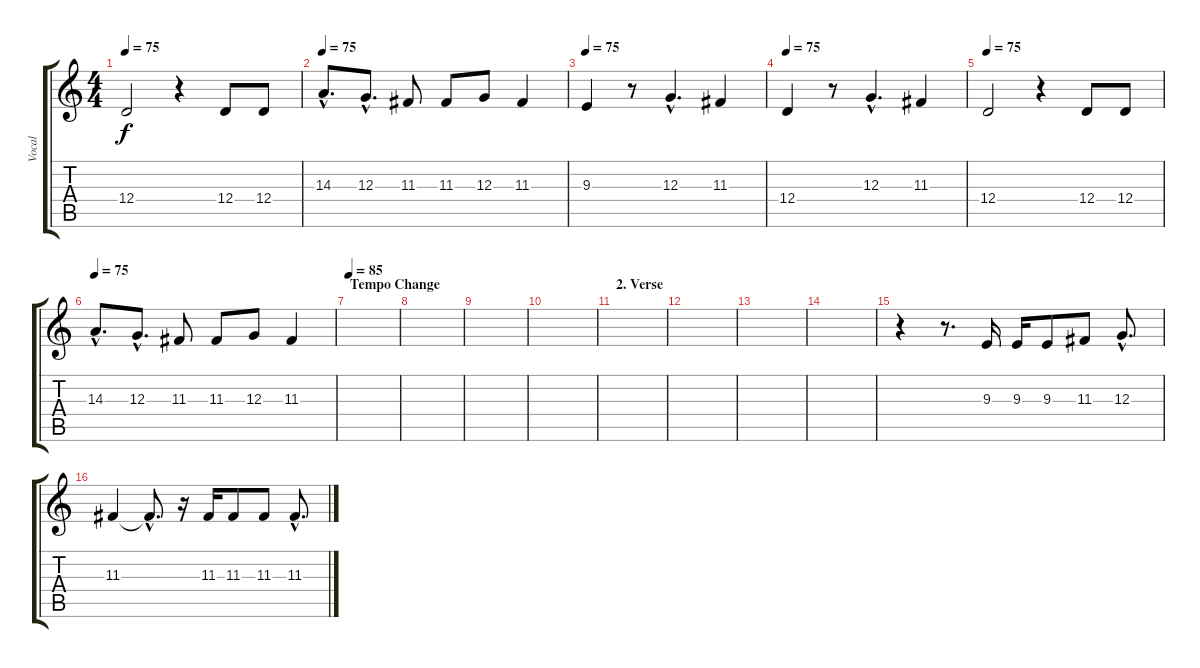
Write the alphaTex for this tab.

\track ("Vocal" "Vocal") {instrument bassoon}
\staff {score tabs}
\tuning (E4 B3 G3 D3 A2 E2) {hide}
\ts (4 4)
\tempo 75
\clef g2
\ks c
12.4.2{dy f} r.4 12.4.8 12.4.8 |
\tempo 70
\tempo 75
14.3{hac}.8{d} 12.3{hac}.8{d} 11.3.8 11.3.8 12.3.8 11.3.4 |
\tempo 75
9.3.4 r.8 12.3{hac}.4{d} 11.3.4 |
\tempo 75
12.4.4 r.8 12.3{hac}.4{d} 11.3.4 |
\tempo 75
12.4.2 r.4 12.4.8 12.4.8 |
\tempo 75
14.3{hac}.8{d} 12.3{hac}.8{d} 11.3.8 11.3.8 12.3.8 11.3.4 |
\section ("" "Tempo Change")
\tempo 85
|
|
|
|
\section ("" "2. Verse")
|
|
|
|
r.4 r.8{d} 9.3.16 9.3.16 9.3.8 11.3.8 12.3{hac}.8{d} |
11.3.4 11.3{hac t}.8{d} r.16 11.3.16 11.3.8 11.3.8 11.3{hac}.8{d}
